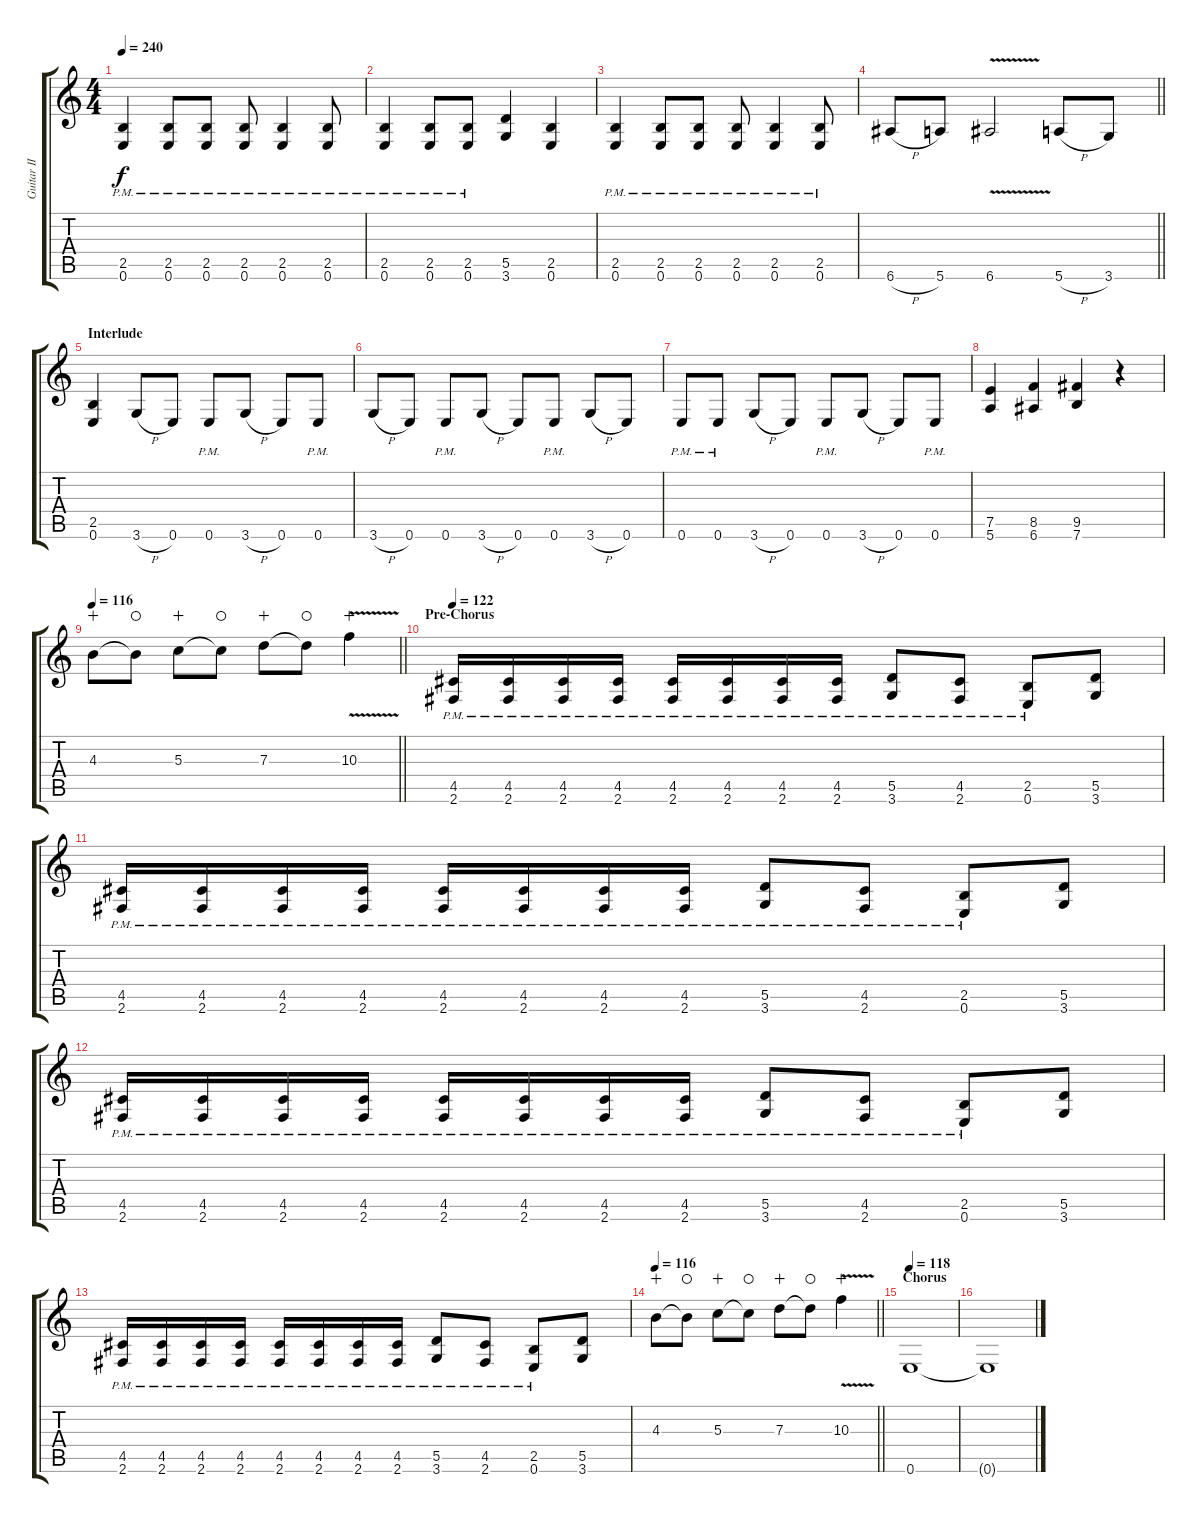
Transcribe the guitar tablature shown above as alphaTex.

\track ("Guitar II" "Guitar II") {instrument overdrivenguitar}
\staff {score tabs}
\tuning (E4 B3 G3 D3 A2 E2) {hide}
\ts (4 4)
\tempo 240
\clef g2
\ks c
(2.5{pm} 0.6{pm}).4{dy f} (2.5{pm} 0.6{pm}).8 (2.5{pm} 0.6{pm}).8 (2.5{pm} 0.6{pm}).8 (2.5{pm} 0.6{pm}).4 (2.5{pm} 0.6{pm}).8 |
(2.5{pm} 0.6{pm}).4 (2.5{pm} 0.6{pm}).8 (2.5{pm} 0.6{pm}).8 (5.5 3.6).4 (2.5 0.6).4 |
(2.5{pm} 0.6{pm}).4 (2.5{pm} 0.6{pm}).8 (2.5{pm} 0.6{pm}).8 (2.5{pm} 0.6{pm}).8 (2.5{pm} 0.6{pm}).4 (2.5{pm} 0.6{pm}).8 |
\barLineRight lightlight
6.6{h}.8 5.6.8 6.6{v}.2 5.6{h}.8 3.6.8 |
\section ("" "Interlude")
(2.5 0.6).4 3.6{h}.8 0.6.8 0.6{pm}.8 3.6{h}.8 0.6.8 0.6{pm}.8 |
3.6{h}.8 0.6.8 0.6{pm}.8 3.6{h}.8 0.6.8 0.6{pm}.8 3.6{h}.8 0.6.8 |
0.6{pm}.8 0.6{pm}.8 3.6{h}.8 0.6.8 0.6{pm}.8 3.6{h}.8 0.6.8 0.6{pm}.8 |
(7.5 5.6).4 (8.5 6.6).4 (9.5 7.6).4 r.4 |
\tempo 116
\barLineRight lightlight
4.3.8{wahc} 4.3{t}.8{waho} 5.3.8{wahc} 5.3{t}.8{waho} 7.3.8{wahc} 7.3{t}.8{waho} 10.3{v}.4{wahc} |
\section ("" "Pre-Chorus")
\tempo 122
(4.5{pm} 2.6{pm}).16 (4.5{pm} 2.6{pm}).16 (4.5{pm} 2.6{pm}).16 (4.5{pm} 2.6{pm}).16 (4.5{pm} 2.6{pm}).16 (4.5{pm} 2.6{pm}).16 (4.5{pm} 2.6{pm}).16 (4.5{pm} 2.6{pm}).16 (5.5{pm} 3.6{pm}).8 (4.5{pm} 2.6{pm}).8 (2.5{pm} 0.6{pm}).8 (5.5 3.6).8 |
(4.5{pm} 2.6{pm}).16 (4.5{pm} 2.6{pm}).16 (4.5{pm} 2.6{pm}).16 (4.5{pm} 2.6{pm}).16 (4.5{pm} 2.6{pm}).16 (4.5{pm} 2.6{pm}).16 (4.5{pm} 2.6{pm}).16 (4.5{pm} 2.6{pm}).16 (5.5{pm} 3.6{pm}).8 (4.5{pm} 2.6{pm}).8 (2.5{pm} 0.6{pm}).8 (5.5 3.6).8 |
(4.5{pm} 2.6{pm}).16 (4.5{pm} 2.6{pm}).16 (4.5{pm} 2.6{pm}).16 (4.5{pm} 2.6{pm}).16 (4.5{pm} 2.6{pm}).16 (4.5{pm} 2.6{pm}).16 (4.5{pm} 2.6{pm}).16 (4.5{pm} 2.6{pm}).16 (5.5{pm} 3.6{pm}).8 (4.5{pm} 2.6{pm}).8 (2.5{pm} 0.6{pm}).8 (5.5 3.6).8 |
(4.5{pm} 2.6{pm}).16 (4.5{pm} 2.6{pm}).16 (4.5{pm} 2.6{pm}).16 (4.5{pm} 2.6{pm}).16 (4.5{pm} 2.6{pm}).16 (4.5{pm} 2.6{pm}).16 (4.5{pm} 2.6{pm}).16 (4.5{pm} 2.6{pm}).16 (5.5{pm} 3.6{pm}).8 (4.5{pm} 2.6{pm}).8 (2.5{pm} 0.6{pm}).8 (5.5 3.6).8 |
\tempo 116
\barLineRight lightlight
4.3.8{wahc} 4.3{t}.8{waho} 5.3.8{wahc} 5.3{t}.8{waho} 7.3.8{wahc} 7.3{t}.8{waho} 10.3{v}.4{wahc} |
\section ("" "Chorus")
\tempo 118
0.6.1 |
0.6{t}.1
